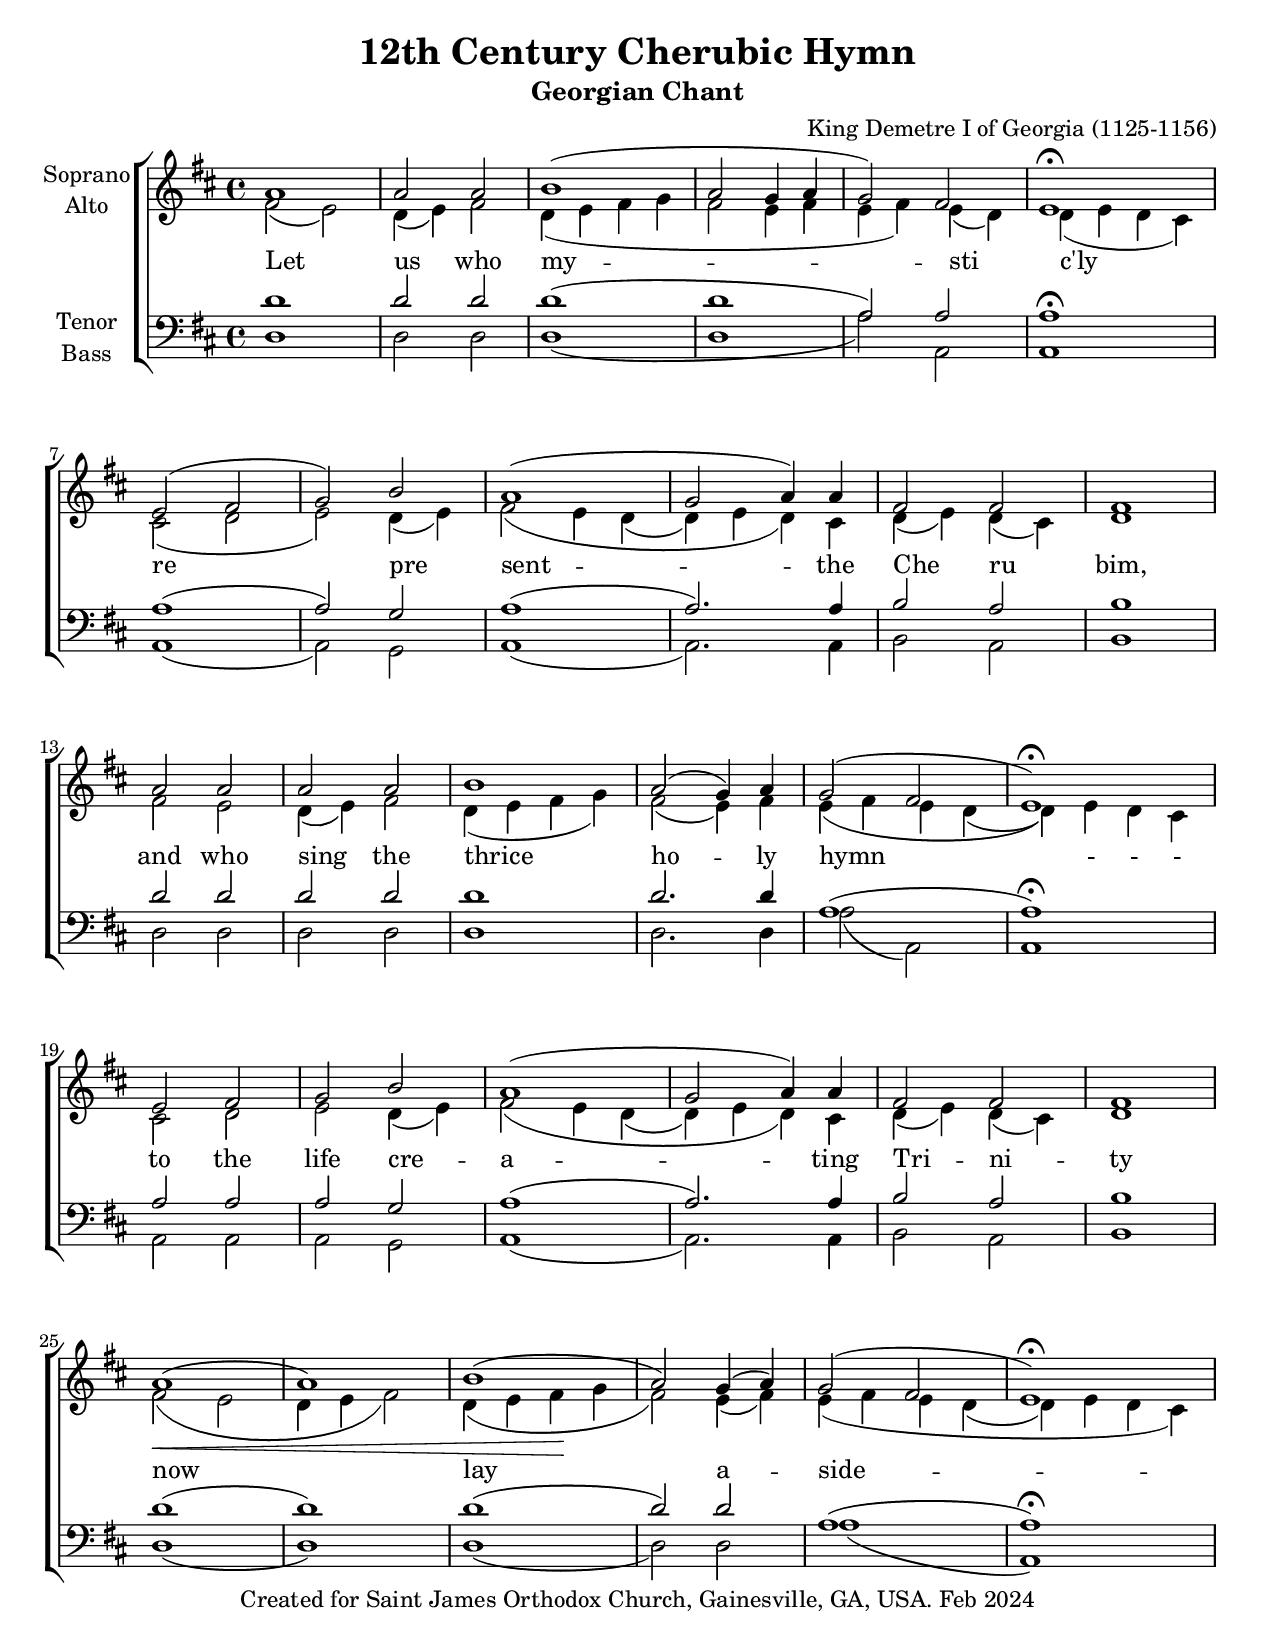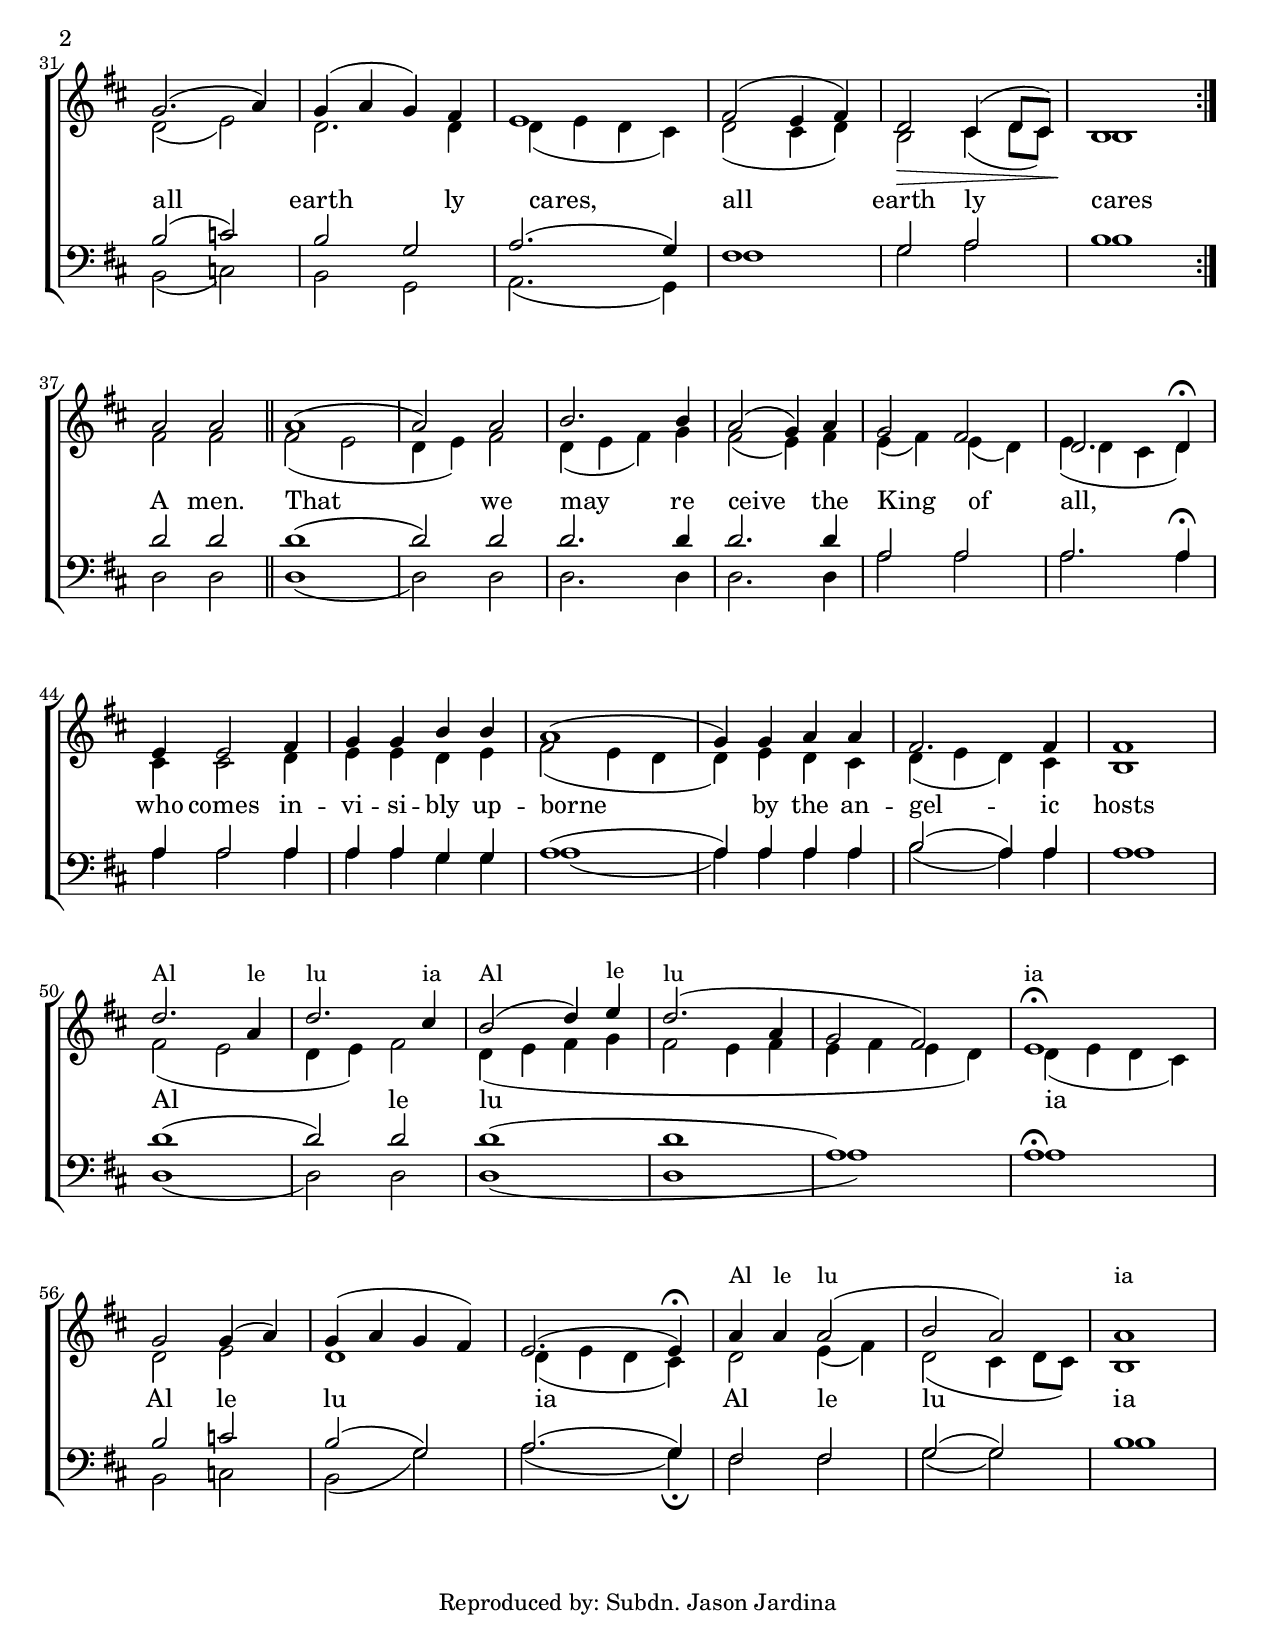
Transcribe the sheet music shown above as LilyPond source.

\version "2.24.3"
\language "english"

\header {
  title = "12th Century Cherubic Hymn"
  subtitle = "Georgian Chant"
  composer = "King Demetre I of Georgia (1125-1156)"
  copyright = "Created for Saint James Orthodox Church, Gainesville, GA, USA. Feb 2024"
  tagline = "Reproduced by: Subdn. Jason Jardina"
}

\paper {
  #(set-paper-size "letter")
}

% Markup for Soprano Aleluia verses
al = \markup { \raise #2 { Al }}
le = \markup { \raise #2 { le }}
lu = \markup { \raise #2 { lu }}
ia = \markup { \raise #2 { ia }}

global = {
  \key d \major
  \time 4/4
}

soprano = \relative c'' {
  \global
  a1 | a2 a | b1 (| a2 g4 a | g2) fs | e1\fermata  |  \break    %first line
  e2 ( fs | g) b | a1 (| g2 a4) a | fs2 fs | fs1 | \break
  a2 a | a a | b1 | a2 ( g4) a | g2 ( fs | e1\fermata) | \break
  e2 fs | g b | a1 (| g2 a4) a | fs2 fs | fs1 | \break
  a1  (| a1) | b1 (| a2) g4 (a) | g2 ( fs | e1\fermata) | \break
  g2. ( a4) | g ( a g) fs | e1 | fs2 ( e4 fs) | d2\> cs4( d8 cs) | b1\! | \break
  a'2 a |\bar "||" a1 (| a2) a | b2. b4 | a2 ( g4) a | g2 fs | d2. d4\fermata | \break
  e4 e2 fs4 | g g b b | a1 (| g4) g a a | fs2. fs4 | fs1 | \break
  d'2.^\al a4^\le | d2.^\lu cs4^\ia | b2^\al (d4) e^\le | d2.^\lu ( a4 | g2 fs ) | e1^\ia\fermata \break
  g2 g4 (a) | g ( a g fs) | e2. (e4)\fermata | a^\al a^\le a2^\lu (| b a) | a1^\ia
}

alto = \relative c' {
  \global
  fs2 (e) | d4 (e) fs2 | d4 (e fs g | fs2 e4 fs4| e fs) e (d) | d ( e d cs) |
  cs2 ( d | e)  d4 ( e4) | fs2\=1 ( e4 d\=2 ( | d\=2) e d\=1 ) cs | d4 ( e) d (cs) | d1 |
  fs2 e | d4 ( e ) fs2 | d4 ( e fs g) | fs2 ( e4) fs | e\=1 ( fs e d( | d\=1)) e d cs |
  cs2 d | e d4( e)| fs2\=1 ( e4 d\=2( | d\=2) e d\=1) cs | d( e ) d (cs) | d1 |  
  fs2\< ( e | d4 e fs2) | d4 ( e fs\! g | fs2 ) e4 ( fs ) | e\=1( fs e d\=2 ( | d\=2) e d cs\=1) | 
  d2( e) | d2. d4 | d( e d cs) | d2( cs4 d) | b2 cs4( d8 cs8) | b1 |
  fs'2 fs | fs ( e | d4 e) fs2 | d4 ( e fs) g | fs2 (e4) fs | e (fs) e (d) | e ( d cs d) |
  cs4 cs2 d4 | e e d e | fs2 ( e4 d | d) e d cs | d ( e d) cs | b1 |
  fs'2 ( e | d4 e ) fs2 | d4 ( e fs g | fs2 e4 fs | e fs e d) | d (e d cs) |
  d2 e | d1 |d4 (e d cs) | d2 e4 ( fs ) | d2 (cs4 d8 cs) | b1
}

tenor = \relative c' {
  \global
  d1 | d2 d |d1 (| d | a2) a | a1\fermata |
  a1 (| a2) g | a1 (| a2.) a4 | b2 a | b1 |
  d2 d2 | d2 d2 | d1 | d2. d4 | a1 ( | a1\fermata) |
  a2 a | a g | a1 (| a2.) a4 | b2 a | b1 |
  d1 (| d) | d (| d2) d2 | a1 (| a1\fermata) |
  b2 (c) | b g | a2. ( g4 ) | fs1 | g2 a | b1 |
  d2 d | d1 (| d2) d | d2. d4 | d2. d4 | a2 a | a2. a4\fermata |
  a4 a2 a4 | a a g g |a1 (| a4) a a a | b2 (a4) a | a1
  d1 (| d2) d2 | d1 (| d1 | a1) | a1\fermata |
  b2 c | b ( g) | a2. (g4) |fs2 fs | g (g) | b1
}

bass = \relative c {
  \global
  d1 | d2 d | d1 (| d | a'2) a, | a1 | 
  a1 (| a2) g | a1 (| a2.) a4 |  b2 a | b1 |
  d2 d | d d | d1 | d2 . d4 | a'2 (a,) | a1 |
  a2 a | a g | a1 (| a2.) a4 |b2 a2 | b1 |
  d1 (| d) | d (| d2) d | a'1 (| a,) | 
  b2 (c) | b g | a2. ( g4 ) | fs'1 | g2 a2 | b1 | \bar ":|."
  d,2 d | d1 (| d2) d | d2. d4 | d2. d4 | a'2 a | a2. a4 |
  a4 a2 a4 | a a g g | a1 (| a4) a a a | b2 (a4) a | a1
  d,1 (| d2) d2 | d1 (| d1 | a'1) | a1
  b,2 c | b ( g') | a2. (g4)\fermata |fs2 fs | g (g) | b1
}

verse = \lyricmode {
  % Lyrics follow here.
  Let us who my -- sti c'ly
  re pre sent -- the Che  ru  bim,
  and who sing the thrice ho -- ly hymn - - -
  to the life cre -- a -- ting Tri -- ni -- ty
  now lay a -- side --
  all earth ly cares,  all earth ly  cares
  A men. That we may re ceive the King of all,
  who comes in -- vi -- si -- bly up -- borne by the an -- gel -- ic hosts
  Al le lu ia
  Al le lu ia Al le lu ia
 }

\score {
  \new ChoirStaff <<
    \new Staff \with {
      midiInstrument = "choir aahs"
      instrumentName = \markup \center-column { "Soprano" "Alto" }
    } <<
      \new Voice = "soprano" { \voiceOne \soprano }
      \new Voice = "alto" { \voiceTwo \alto }
    >>
   \new Lyrics \with {
      \override VerticalAxisGroup.staff-affinity = #CENTER
    } \lyricsto "alto"  \verse
    \new Staff \with {
      midiInstrument = "choir aahs"
      instrumentName = \markup \center-column { "Tenor" "Bass" }
    } <<
      \clef bass
      \new Voice = "tenor" { \voiceOne \tenor }
      \new Voice = "bass" { \voiceTwo \bass }
    >>
  >>
  \layout { }
  \midi {
    \tempo 4=100
  }
}
